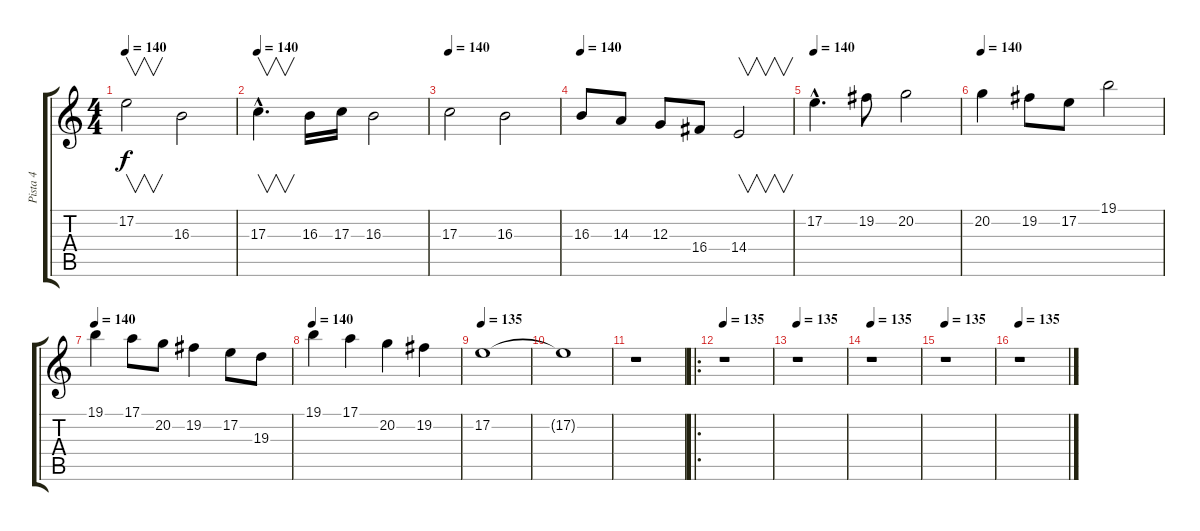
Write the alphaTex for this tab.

\track ("Pista 4" "Pista 4") {instrument violin}
\staff {score tabs}
\tuning (E4 B3 G3 D3 A2 E2) {hide}
\ts (4 4)
\tempo 140
\clef g2
\ks c
17.2.2{v dy f} 16.3.2 |
\tempo 140
17.3{hac}.4{v d} 16.3.16 17.3.16 16.3.2 |
\tempo 140
17.3.2 16.3.2 |
\tempo 140
16.3.8 14.3.8 12.3.8 16.4.8 14.4.2{v} |
\tempo 140
17.2{hac}.4{d} 19.2.8 20.2.2 |
\tempo 140
20.2.4 19.2.8 17.2.8 19.1.2 |
\tempo 140
19.1.4 17.1.8 20.2.8 19.2.4 17.2.8 19.3.8 |
\tempo 140
19.1.4 17.1.4 20.2.4 19.2.4 |
\tempo 140
\tempo 135
17.2.1 |
17.2{t}.1 |
r.1 |
\ro
\tempo 135
r.1 |
\tempo 135
r.1 |
\tempo 135
r.1 |
\tempo 135
r.1 |
\tempo 135
r.1
